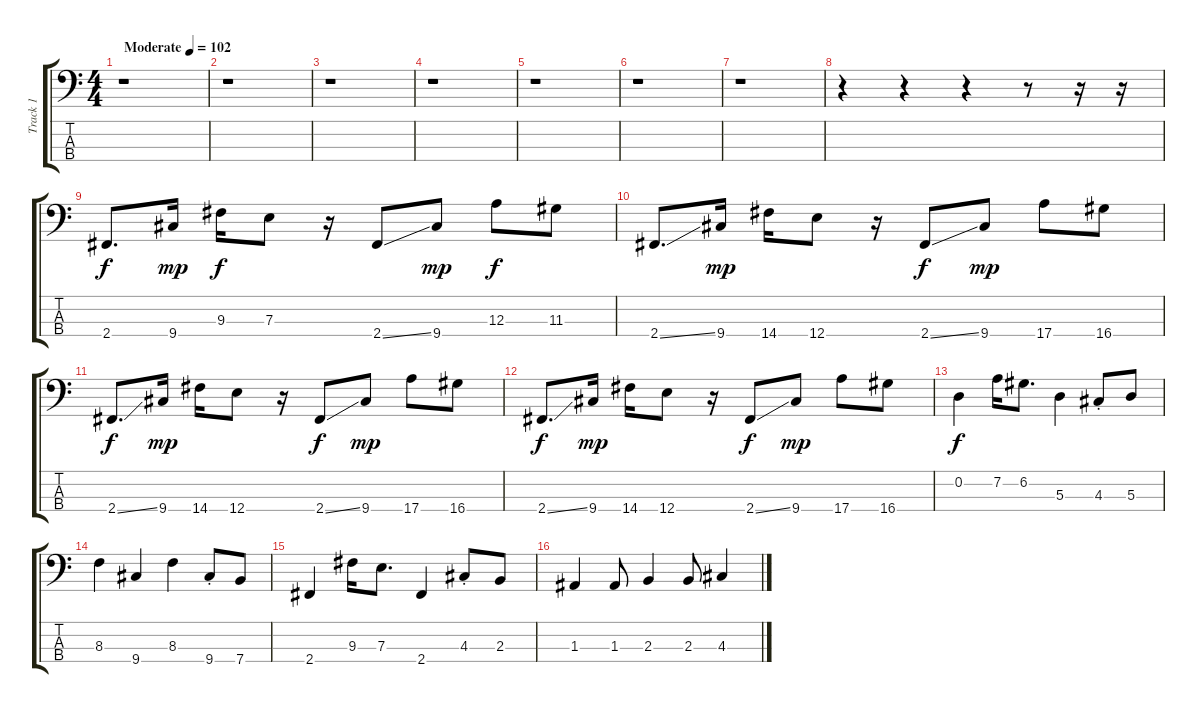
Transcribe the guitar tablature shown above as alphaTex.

\track ("Track 1" "Track 1") {instrument electricbassfinger}
\staff {score tabs}
\tuning (G2 D2 A1 E1) {hide}
\ts (4 4)
\tempo (102 "Moderate")
\clef f4
\ks c
r.1{dy f instrument electricbassfinger} |
r.1 |
r.1 |
r.1 |
r.1 |
r.1 |
r.1 |
r.4 r.4 r.4 r.8 r.16 r.16 |
2.4.8{d} 9.4.16{dy mp} 9.3.16{dy f} 7.3.8 r.16 2.4{ss}.8 9.4.8{dy mp} 12.3.8{dy f} 11.3.8 |
2.4{ss}.8{d} 9.4.16{dy mp} 14.4.16 12.4.8 r.16 2.4{ss}.8{dy f} 9.4.8{dy mp} 17.4.8 16.4.8 |
2.4{ss}.8{d dy f} 9.4.16{dy mp} 14.4.16 12.4.8 r.16 2.4{ss}.8{dy f} 9.4.8{dy mp} 17.4.8 16.4.8 |
2.4{ss}.8{d dy f} 9.4.16{dy mp} 14.4.16 12.4.8 r.16 2.4{ss}.8{dy f} 9.4.8{dy mp} 17.4.8 16.4.8 |
0.2.4{dy f} 7.2.16 6.2.8{d} 5.3.4 4.3{st}.8 5.3.8 |
8.3.4 9.4.4 8.3.4 9.4{st}.8 7.4.8 |
2.4.4 9.3.16 7.3.8{d} 2.4.4 4.3{st}.8 2.3.8 |
1.3.4 1.3.8 2.3.4 2.3.8 4.3.4
